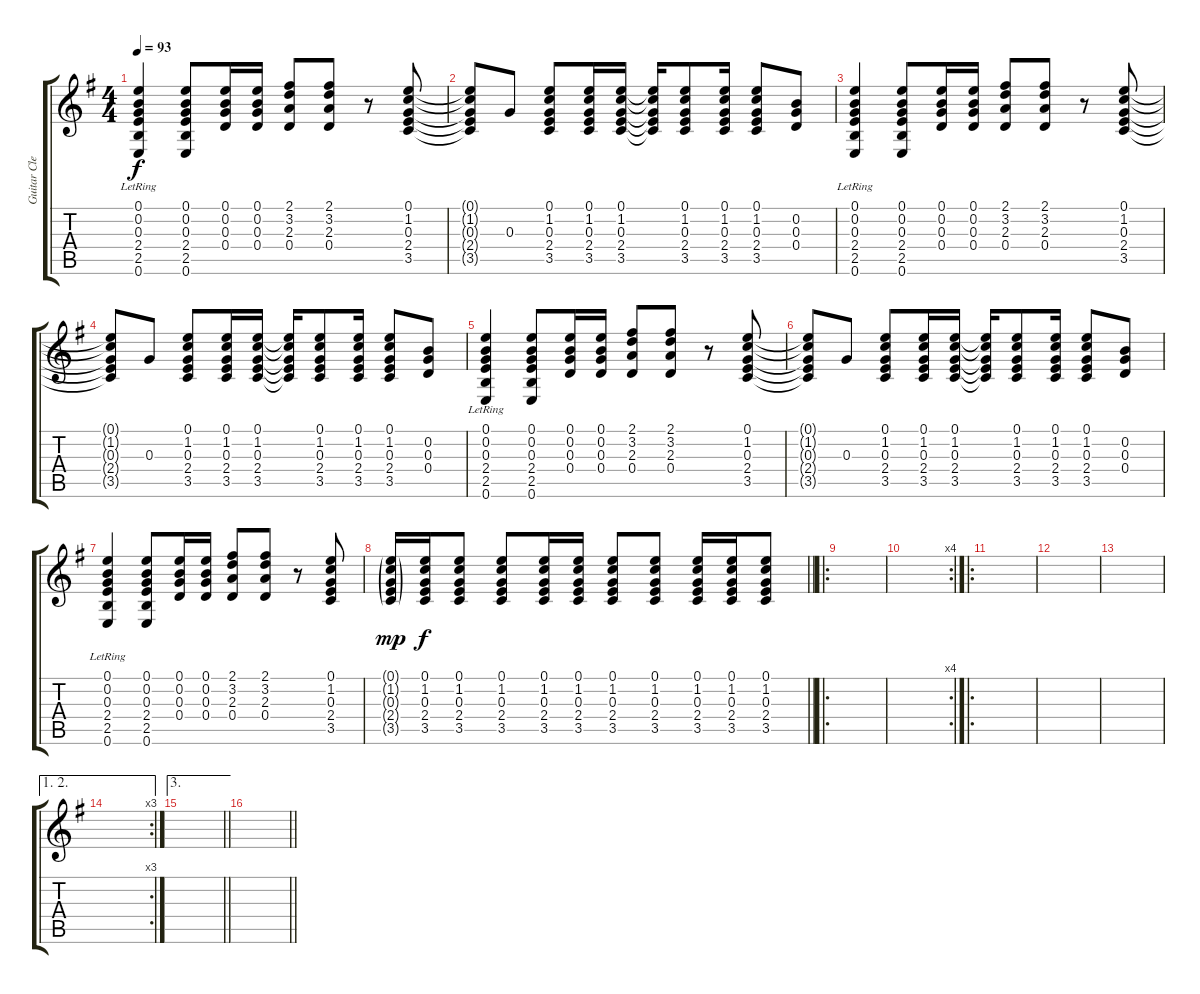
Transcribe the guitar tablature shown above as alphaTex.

\track ("Guitar Clean" "Guitar Cle") {instrument acousticguitarsteel}
\staff {score tabs}
\tuning (E4 B3 G3 D3 A2 E2) {hide}
\ts (4 4)
\tempo 93
\clef g2
\ks g
(0.1{lr} 0.2{lr} 0.3{lr} 2.4{lr} 2.5{lr} 0.6{lr}).4{dy f} (0.1 0.2 0.3 2.4 2.5 0.6).8 (0.1 0.2 0.3 0.4).16 (0.1 0.2 0.3 0.4).16 (2.1 3.2 2.3 0.4).8 (2.1 3.2 2.3 0.4).8 r.8 (0.1 1.2 0.3 2.4 3.5).8 |
(0.1{t} 1.2{t} 0.3{t} 2.4{t} 3.5{t}).8 0.3.8 (0.1 1.2 0.3 2.4 3.5).8 (0.1 1.2 0.3 2.4 3.5).16 (0.1 1.2 0.3 2.4 3.5).16 (0.1{t} 1.2{t} 0.3{t} 2.4{t} 3.5{t}).16 (0.1 1.2 0.3 2.4 3.5).8 (0.1 1.2 0.3 2.4 3.5).16 (0.1 1.2 0.3 2.4 3.5).8 (0.2 0.3 0.4).8 |
(0.1{lr} 0.2{lr} 0.3{lr} 2.4{lr} 2.5{lr} 0.6{lr}).4 (0.1 0.2 0.3 2.4 2.5 0.6).8 (0.1 0.2 0.3 0.4).16 (0.1 0.2 0.3 0.4).16 (2.1 3.2 2.3 0.4).8 (2.1 3.2 2.3 0.4).8 r.8 (0.1 1.2 0.3 2.4 3.5).8 |
(0.1{t} 1.2{t} 0.3{t} 2.4{t} 3.5{t}).8 0.3.8 (0.1 1.2 0.3 2.4 3.5).8 (0.1 1.2 0.3 2.4 3.5).16 (0.1 1.2 0.3 2.4 3.5).16 (0.1{t} 1.2{t} 0.3{t} 2.4{t} 3.5{t}).16 (0.1 1.2 0.3 2.4 3.5).8 (0.1 1.2 0.3 2.4 3.5).16 (0.1 1.2 0.3 2.4 3.5).8 (0.2 0.3 0.4).8 |
(0.1{lr} 0.2{lr} 0.3{lr} 2.4{lr} 2.5{lr} 0.6{lr}).4 (0.1 0.2 0.3 2.4 2.5 0.6).8 (0.1 0.2 0.3 0.4).16 (0.1 0.2 0.3 0.4).16 (2.1 3.2 2.3 0.4).8 (2.1 3.2 2.3 0.4).8 r.8 (0.1 1.2 0.3 2.4 3.5).8 |
(0.1{t} 1.2{t} 0.3{t} 2.4{t} 3.5{t}).8 0.3.8 (0.1 1.2 0.3 2.4 3.5).8 (0.1 1.2 0.3 2.4 3.5).16 (0.1 1.2 0.3 2.4 3.5).16 (0.1{t} 1.2{t} 0.3{t} 2.4{t} 3.5{t}).16 (0.1 1.2 0.3 2.4 3.5).8 (0.1 1.2 0.3 2.4 3.5).16 (0.1 1.2 0.3 2.4 3.5).8 (0.2 0.3 0.4).8 |
(0.1{lr} 0.2{lr} 0.3{lr} 2.4{lr} 2.5{lr} 0.6{lr}).4 (0.1 0.2 0.3 2.4 2.5 0.6).8 (0.1 0.2 0.3 0.4).16 (0.1 0.2 0.3 0.4).16 (2.1 3.2 2.3 0.4).8 (2.1 3.2 2.3 0.4).8 r.8 (0.1 1.2 0.3 2.4 3.5).8 |
\barLineRight lightlight
(0.1{g} 1.2{g} 0.3{g} 2.4{g} 3.5{g}).16{dy mp} (0.1 1.2 0.3 2.4 3.5).16{dy f} (0.1 1.2 0.3 2.4 3.5).8 (0.1 1.2 0.3 2.4 3.5).8 (0.1 1.2 0.3 2.4 3.5).16 (0.1 1.2 0.3 2.4 3.5).16 (0.1 1.2 0.3 2.4 3.5).8 (0.1 1.2 0.3 2.4 3.5).8 (0.1 1.2 0.3 2.4 3.5).16 (0.1 1.2 0.3 2.4 3.5).16 (0.1 1.2 0.3 2.4 3.5).8 |
\ro
|
\rc 4
|
\ro
|
|
|
\ae (1 2)
\rc 3
|
\ae 3
\barLineRight lightlight
|
\barLineRight lightlight
